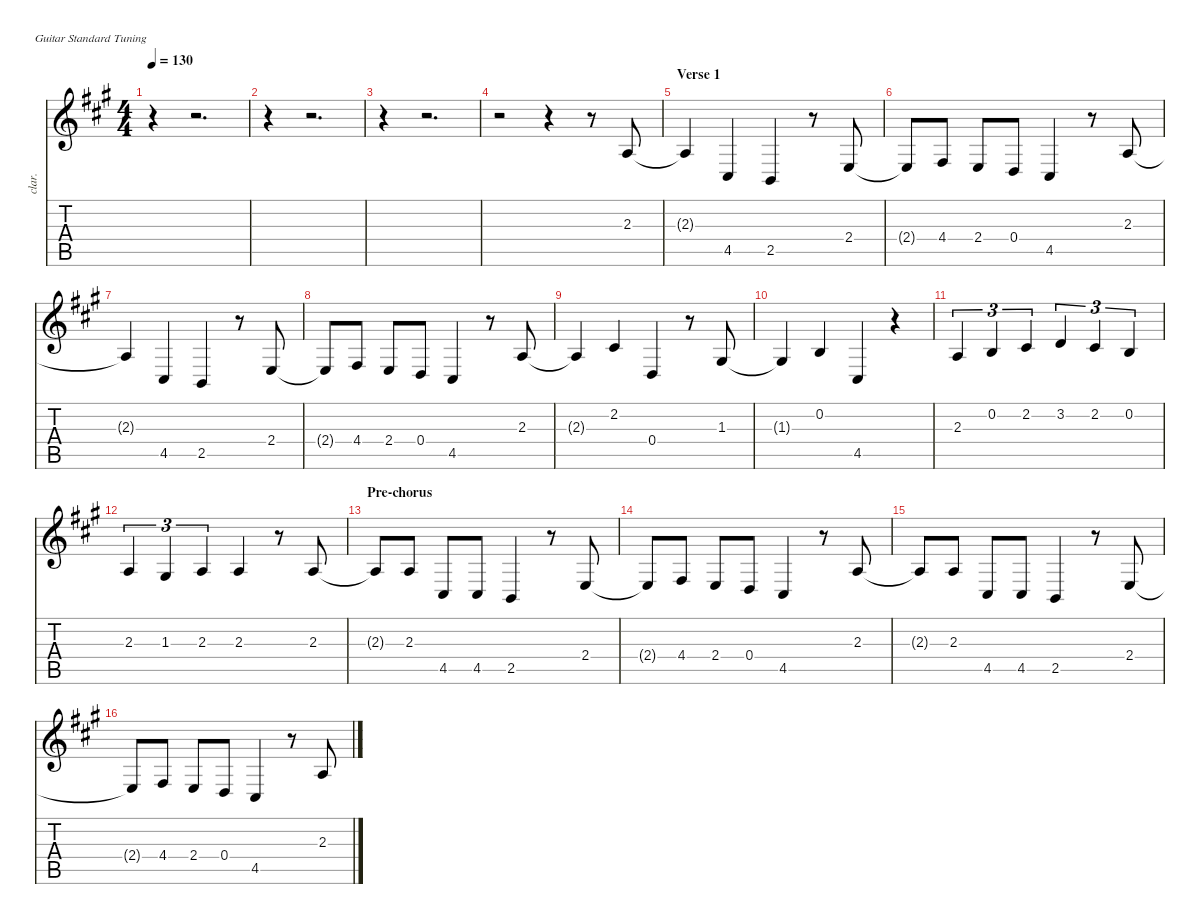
\defaultSystemsLayout 4
\hideDynamics
\bracketExtendMode nobrackets
\track ("Vocals" "clar.") {instrument clarinet}
\staff {score tabs}
\tuning (E4 B3 G3 D3 A2 E2)
\ts (4 4)
\tempo 130
\clef g2
\ks a
r.4{dy f instrument clarinet} r.2{d} |
r.4 r.2{d} |
r.4 r.2{d} |
r.2 r.4 r.8 2.3{acc forcenatural}.8 |
\section ("" "Verse 1")
2.3{t acc forcenatural}.4 4.5{acc #}.4 2.5{acc forcenatural}.4 r.8 2.4{acc forcenatural}.8 |
2.4{t acc forcenatural}.8 4.4{acc #}.8 2.4{acc forcenatural}.8 0.4{acc forcenatural}.8 4.5{acc #}.4 r.8 2.3{acc forcenatural}.8 |
2.3{t acc forcenatural}.4 4.5{acc #}.4 2.5{acc forcenatural}.4 r.8 2.4{acc forcenatural}.8 |
2.4{t acc forcenatural}.8 4.4{acc #}.8 2.4{acc forcenatural}.8 0.4{acc forcenatural}.8 4.5{acc #}.4 r.8 2.3{acc forcenatural}.8 |
2.3{t acc forcenatural}.4 2.2{acc #}.4 0.4{acc forcenatural}.4 r.8 1.3{acc #}.8 |
1.3{t acc #}.4 0.2{acc forcenatural}.4 4.5{acc #}.4 r.4 |
2.3{acc forcenatural}.4{tu (3 2)} 0.2{acc forcenatural}.4{tu (3 2)} 2.2{acc #}.4{tu (3 2)} 3.2{acc forcenatural}.4{tu (3 2)} 2.2{acc #}.4{tu (3 2)} 0.2{acc forcenatural}.4{tu (3 2)} |
2.3{acc forcenatural}.4{tu (3 2)} 1.3{acc #}.4{tu (3 2)} 2.3{acc forcenatural}.4{tu (3 2)} 2.3{acc forcenatural}.4 r.8 2.3{acc forcenatural}.8 |
\section ("" "Pre-chorus")
2.3{t acc forcenatural}.8 2.3{acc forcenatural}.8 4.5{acc #}.8 4.5{acc #}.8 2.5{acc forcenatural}.4 r.8 2.4{acc forcenatural}.8 |
2.4{t acc forcenatural}.8 4.4{acc #}.8 2.4{acc forcenatural}.8 0.4{acc forcenatural}.8 4.5{acc #}.4 r.8 2.3{acc forcenatural}.8 |
2.3{t acc forcenatural}.8 2.3{acc forcenatural}.8 4.5{acc #}.8 4.5{acc #}.8 2.5{acc forcenatural}.4 r.8 2.4{acc forcenatural}.8 |
2.4{t acc forcenatural}.8 4.4{acc #}.8 2.4{acc forcenatural}.8 0.4{acc forcenatural}.8 4.5{acc #}.4 r.8 2.3{acc forcenatural}.8
